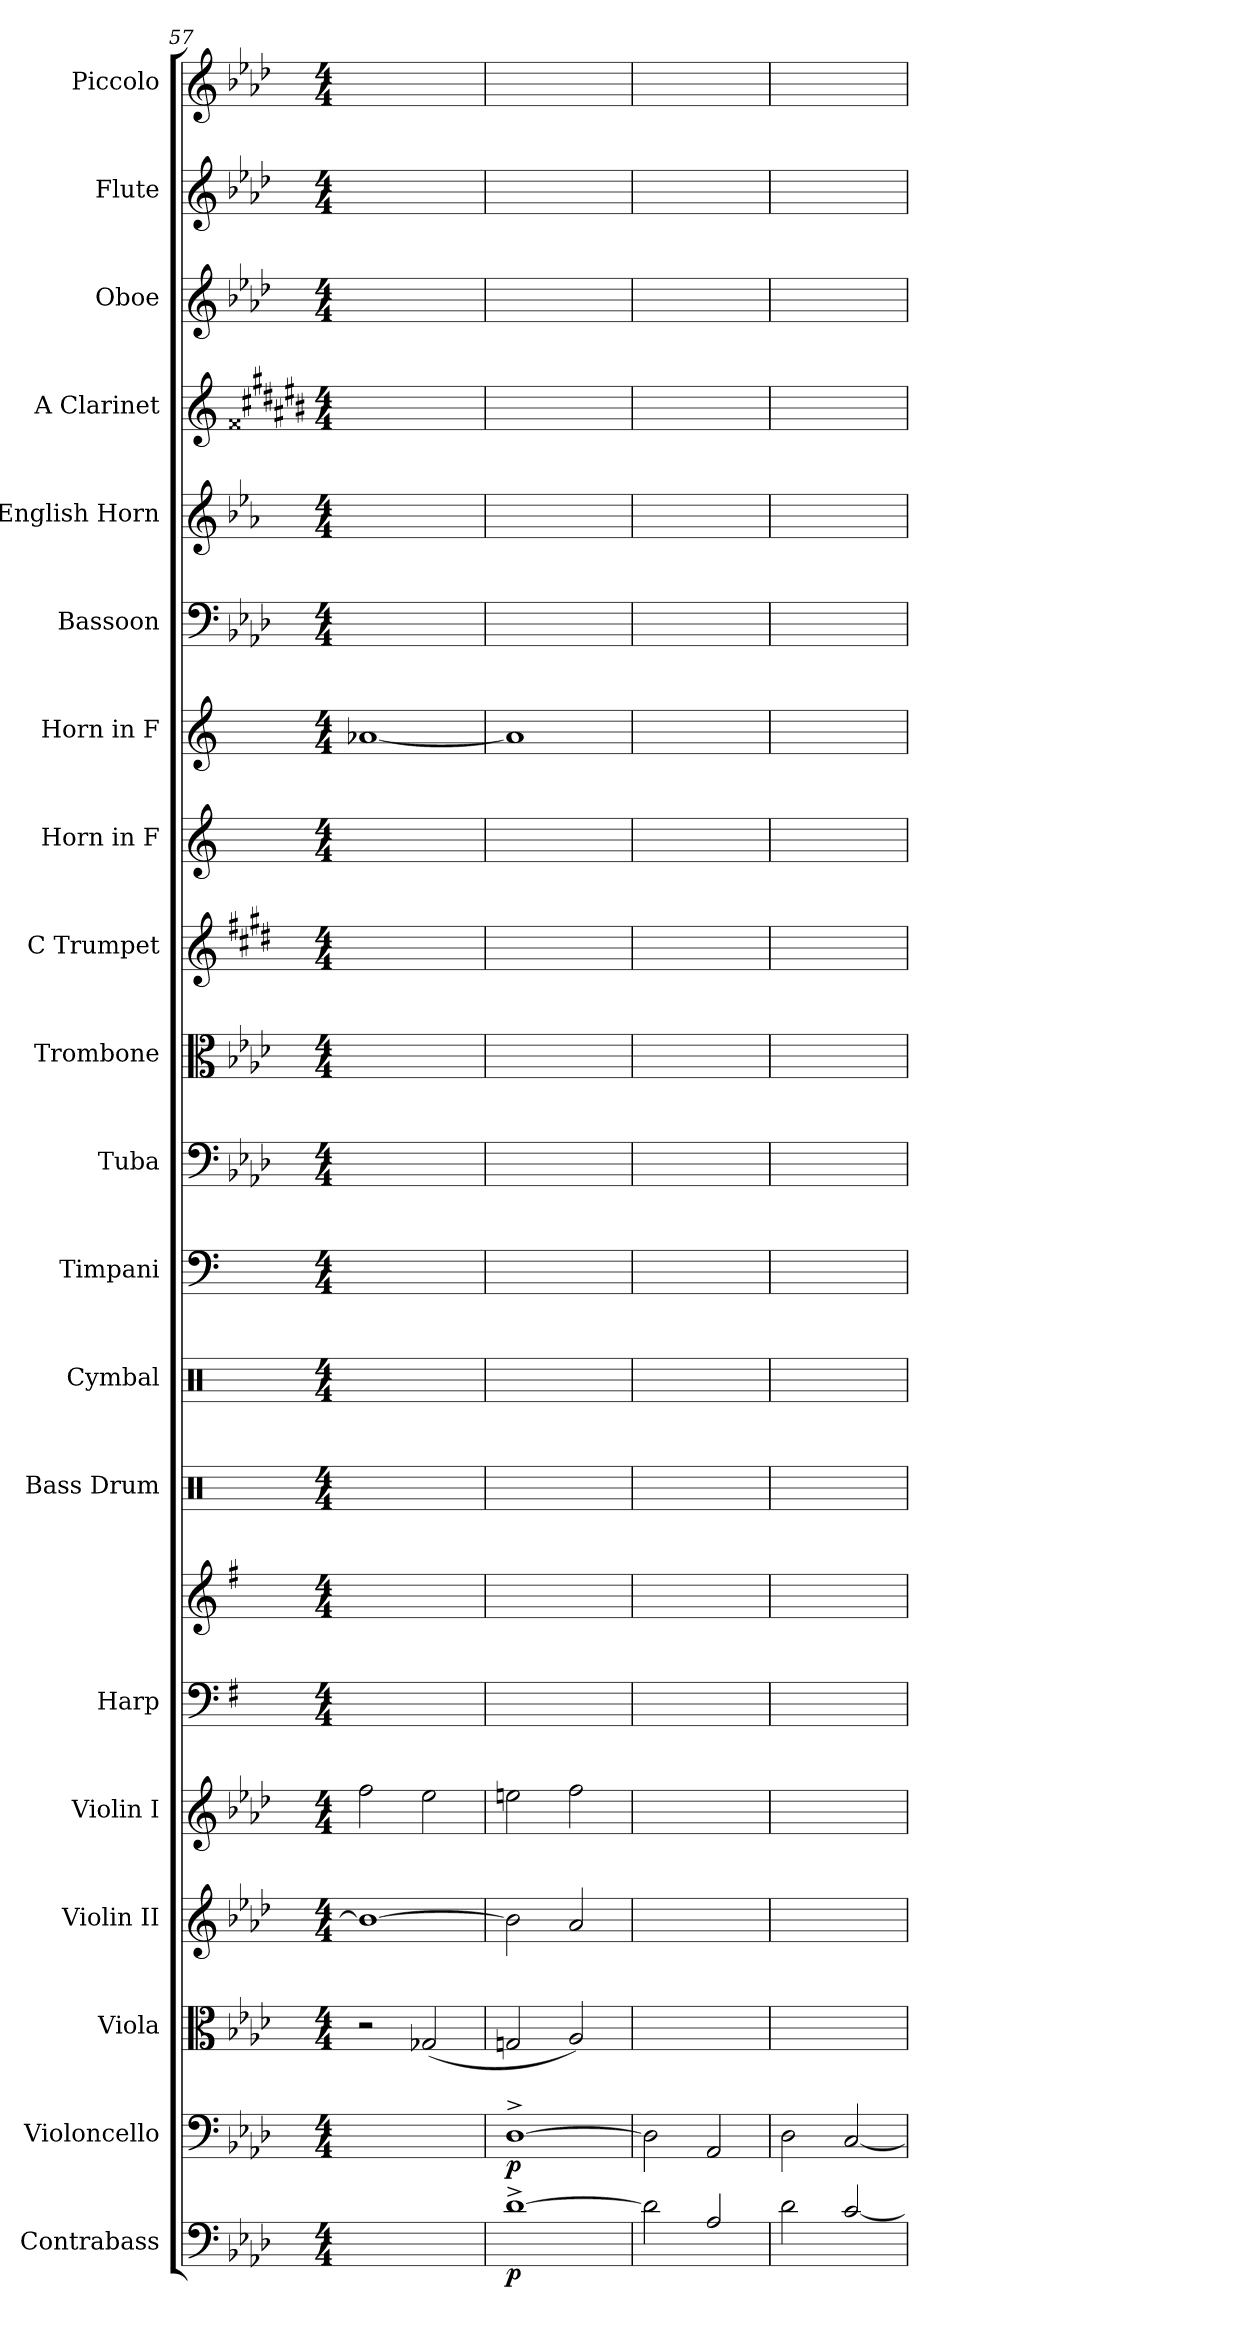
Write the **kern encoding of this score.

**kern	**dynam	**kern	**dynam	**kern	**kern	**kern	**kern	**kern	**kern	**kern	**kern	**kern	**kern	**kern	**kern	**kern	**kern	**kern	**kern	**kern	**kern	**kern
*part20	*part20	*part19	*part19	*part18	*part17	*part16	*part15	*part15	*part14	*part13	*part12	*part11	*part10	*part9	*part8	*part7	*part6	*part5	*part4	*part3	*part2	*part1
*staff21	*staff21	*staff20	*staff20	*staff19	*staff18	*staff17	*staff16	*staff15	*staff14	*staff13	*staff12	*staff11	*staff10	*staff9	*staff8	*staff7	*staff6	*staff5	*staff4	*staff3	*staff2	*staff1
*I"Contrabass	*	*I"Violoncello	*	*I"Viola	*I"Violin II	*I"Violin I	*I"Harp	*	*I"Bass Drum	*I"Cymbal	*I"Timpani	*I"Tuba	*I"Trombone	*I"C Trumpet	*I"Horn in F	*I"Horn in F	*I"Bassoon	*I"English Horn	*I"A Clarinet	*I"Oboe	*I"Flute	*I"Piccolo
*I'Cb.	*	*I'Vlc.	*	*I'Vla.	*I'Vln.II	*I'Vln.I	*I'Hrp.	*	*I'B. Dr.	*I'Cym.	*I'Timp.	*I'Tba.	*I'Trb.	*I'C Tpt.	*	*	*I'Bsn.	*I'E. Hn.	*I'A Cl.	*I'Ob.	*I'Fl.	*I'Picc.
*clefF4	*	*clefF4	*	*clefC3	*clefG2	*clefG2	*clefF4	*clefG2	*clefX	*clefX	*clefF4	*clefF4	*clefC3	*clefG2	*clefG2	*clefG2	*clefF4	*clefG2	*clefG2	*clefG2	*clefG2	*clefG2
*ITrd7c12	*	*	*	*	*	*	*	*	*	*	*	*	*	*	*ITrd4c7	*ITrd4c7	*	*ITrd4c7	*ITrd2c3	*	*	*ITrd-7c-12
*k[b-e-a-d-]	*	*k[b-e-a-d-]	*	*k[b-e-a-d-]	*k[b-e-a-d-]	*k[b-e-a-d-]	*k[f#]	*k[f#]	*k[]	*k[]	*k[]	*k[b-e-a-d-]	*k[b-e-a-d-]	*k[f#c#g#d#]	*k[b-]	*k[b-]	*k[b-e-a-d-]	*k[b-e-a-d-]	*k[f##c#g#d#a#e#b#]	*k[b-e-a-d-]	*k[b-e-a-d-]	*k[b-e-a-d-]
*M4/4	*	*M4/4	*	*M4/4	*M4/4	*M4/4	*M4/4	*M4/4	*M4/4	*M4/4	*M4/4	*M4/4	*M4/4	*M4/4	*M4/4	*M4/4	*M4/4	*M4/4	*M4/4	*M4/4	*M4/4	*M4/4
=57	=57	=57	=57	=57	=57	=57	=57	=57	=57	=57	=57	=57	=57	=57	=57	=57	=57	=57	=57	=57	=57	=57
1ryy	.	1ryy	.	2r	1b--_	2ff\	1ryy	1ryy	1ryy	1ryy	1ryy	1ryy	1ryy	1ryy	1ryy	[1d-X	1ryy	1ryy	1ryy	1ryy	1ryy	1ryy
.	.	.	.	(<2G-X/	.	2ee-\	.	.	.	.	.	.	.	.	.	.	.	.	.	.	.	.
=58	=58	=58	=58	=58	=58	=58	=58	=58	=58	=58	=58	=58	=58	=58	=58	=58	=58	=58	=58	=58	=58	=58
!	!LO:DY:b	!	!LO:DY:b	!	!	!	!	!	!	!	!	!	!	!	!	!	!	!	!	!	!	!
[1D-^	p	[1D-^	p	2Gn/	2b--\]	2een\	1ryy	1ryy	1ryy	1ryy	1ryy	1ryy	1ryy	1ryy	1ryy	1d-]	1ryy	1ryy	1ryy	1ryy	1ryy	1ryy
.	.	.	.	2A-/)	2a-/	2ff\	.	.	.	.	.	.	.	.	.	.	.	.	.	.	.	.
=59	=59	=59	=59	=59	=59	=59	=59	=59	=59	=59	=59	=59	=59	=59	=59	=59	=59	=59	=59	=59	=59	=59
2D-\]	.	2D-\]	.	1ryy	1ryy	1ryy	1ryy	1ryy	1ryy	1ryy	1ryy	1ryy	1ryy	1ryy	1ryy	1ryy	1ryy	1ryy	1ryy	1ryy	1ryy	1ryy
2AA-/	.	2AA-/	.	.	.	.	.	.	.	.	.	.	.	.	.	.	.	.	.	.	.	.
=60	=60	=60	=60	=60	=60	=60	=60	=60	=60	=60	=60	=60	=60	=60	=60	=60	=60	=60	=60	=60	=60	=60
2D-\	.	2D-\	.	1ryy	1ryy	1ryy	1ryy	1ryy	1ryy	1ryy	1ryy	1ryy	1ryy	1ryy	1ryy	1ryy	1ryy	1ryy	1ryy	1ryy	1ryy	1ryy
[2C/	.	[2C/	.	.	.	.	.	.	.	.	.	.	.	.	.	.	.	.	.	.	.	.
=	=	=	=	=	=	=	=	=	=	=	=	=	=	=	=	=	=	=	=	=	=	=
*-	*-	*-	*-	*-	*-	*-	*-	*-	*-	*-	*-	*-	*-	*-	*-	*-	*-	*-	*-	*-	*-	*-
